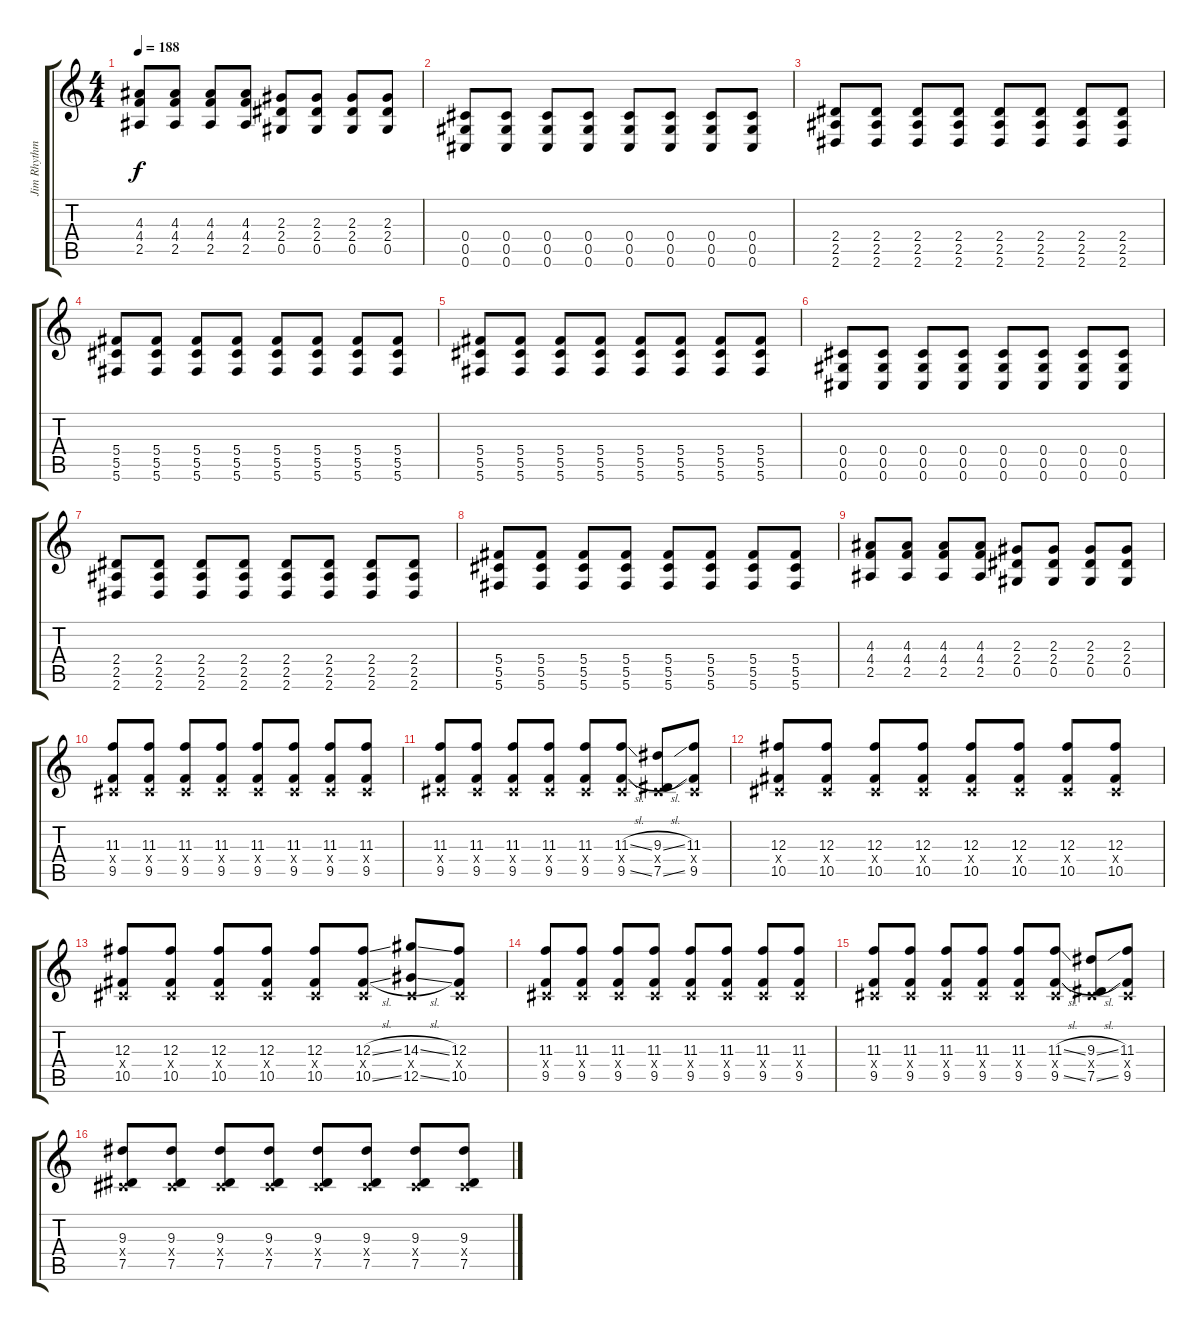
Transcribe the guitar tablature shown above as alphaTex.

\track ("Jim Rhythm 1" "Jim Rhythm") {instrument distortionguitar}
\staff {score tabs}
\tuning (Eb4 Bb3 Gb3 Db3 Ab2 Db2) {hide}
\ts (4 4)
\tempo 188
\clef g2
\ks c
(4.3 4.4 2.5).8{dy f} (4.3 4.4 2.5).8 (4.3 4.4 2.5).8 (4.3 4.4 2.5).8 (2.3 2.4 0.5).8 (2.3 2.4 0.5).8 (2.3 2.4 0.5).8 (2.3 2.4 0.5).8 |
(0.4 0.5 0.6).8 (0.4 0.5 0.6).8 (0.4 0.5 0.6).8 (0.4 0.5 0.6).8 (0.4 0.5 0.6).8 (0.4 0.5 0.6).8 (0.4 0.5 0.6).8 (0.4 0.5 0.6).8 |
(2.4 2.5 2.6).8 (2.4 2.5 2.6).8 (2.4 2.5 2.6).8 (2.4 2.5 2.6).8 (2.4 2.5 2.6).8 (2.4 2.5 2.6).8 (2.4 2.5 2.6).8 (2.4 2.5 2.6).8 |
(5.4 5.5 5.6).8 (5.4 5.5 5.6).8 (5.4 5.5 5.6).8 (5.4 5.5 5.6).8 (5.4 5.5 5.6).8 (5.4 5.5 5.6).8 (5.4 5.5 5.6).8 (5.4 5.5 5.6).8 |
(5.4 5.5 5.6).8 (5.4 5.5 5.6).8 (5.4 5.5 5.6).8 (5.4 5.5 5.6).8 (5.4 5.5 5.6).8 (5.4 5.5 5.6).8 (5.4 5.5 5.6).8 (5.4 5.5 5.6).8 |
(0.4 0.5 0.6).8 (0.4 0.5 0.6).8 (0.4 0.5 0.6).8 (0.4 0.5 0.6).8 (0.4 0.5 0.6).8 (0.4 0.5 0.6).8 (0.4 0.5 0.6).8 (0.4 0.5 0.6).8 |
(2.4 2.5 2.6).8 (2.4 2.5 2.6).8 (2.4 2.5 2.6).8 (2.4 2.5 2.6).8 (2.4 2.5 2.6).8 (2.4 2.5 2.6).8 (2.4 2.5 2.6).8 (2.4 2.5 2.6).8 |
(5.4 5.5 5.6).8 (5.4 5.5 5.6).8 (5.4 5.5 5.6).8 (5.4 5.5 5.6).8 (5.4 5.5 5.6).8 (5.4 5.5 5.6).8 (5.4 5.5 5.6).8 (5.4 5.5 5.6).8 |
(4.3 4.4 2.5).8 (4.3 4.4 2.5).8 (4.3 4.4 2.5).8 (4.3 4.4 2.5).8 (2.3 2.4 0.5).8 (2.3 2.4 0.5).8 (2.3 2.4 0.5).8 (2.3 2.4 0.5).8 |
(11.3 0.4{x} 9.5).8 (11.3 0.4{x} 9.5).8 (11.3 0.4{x} 9.5).8 (11.3 0.4{x} 9.5).8 (11.3 0.4{x} 9.5).8 (11.3 0.4{x} 9.5).8 (11.3 0.4{x} 9.5).8 (11.3 0.4{x} 9.5).8 |
(11.3 0.4{x} 9.5).8 (11.3 0.4{x} 9.5).8 (11.3 0.4{x} 9.5).8 (11.3 0.4{x} 9.5).8 (11.3 0.4{x} 9.5).8 (11.3{sl} 0.4{x} 9.5{sl}).8 (9.3{sl} 0.4{x} 7.5{sl}).8 (11.3 0.4{x} 9.5).8 |
(12.3 0.4{x} 10.5).8 (12.3 0.4{x} 10.5).8 (12.3 0.4{x} 10.5).8 (12.3 0.4{x} 10.5).8 (12.3 0.4{x} 10.5).8 (12.3 0.4{x} 10.5).8 (12.3 0.4{x} 10.5).8 (12.3 0.4{x} 10.5).8 |
(12.3 0.4{x} 10.5).8 (12.3 0.4{x} 10.5).8 (12.3 0.4{x} 10.5).8 (12.3 0.4{x} 10.5).8 (12.3 0.4{x} 10.5).8 (12.3{sl} 0.4{x} 10.5{sl}).8 (14.3{sl} 0.4{x} 12.5{sl}).8 (12.3 0.4{x} 10.5).8 |
(11.3 0.4{x} 9.5).8 (11.3 0.4{x} 9.5).8 (11.3 0.4{x} 9.5).8 (11.3 0.4{x} 9.5).8 (11.3 0.4{x} 9.5).8 (11.3 0.4{x} 9.5).8 (11.3 0.4{x} 9.5).8 (11.3 0.4{x} 9.5).8 |
(11.3 0.4{x} 9.5).8 (11.3 0.4{x} 9.5).8 (11.3 0.4{x} 9.5).8 (11.3 0.4{x} 9.5).8 (11.3 0.4{x} 9.5).8 (11.3{sl} 0.4{x} 9.5{sl}).8 (9.3{sl} 0.4{x} 7.5{sl}).8 (11.3 0.4{x} 9.5).8 |
(9.3 0.4{x} 7.5).8 (9.3 0.4{x} 7.5).8 (9.3 0.4{x} 7.5).8 (9.3 0.4{x} 7.5).8 (9.3 0.4{x} 7.5).8 (9.3 0.4{x} 7.5).8 (9.3 0.4{x} 7.5).8 (9.3 0.4{x} 7.5).8
